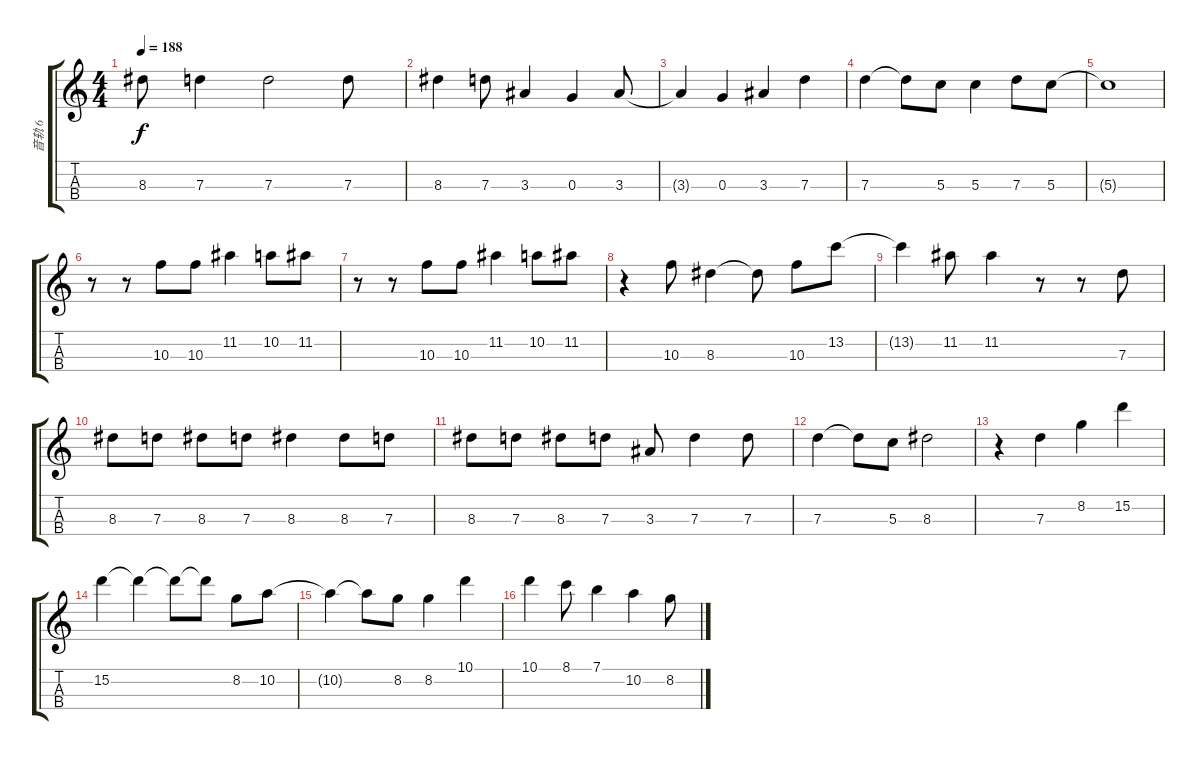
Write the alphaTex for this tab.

\track ("音轨 6" "音轨 6") {instrument slapbass1}
\staff {score tabs}
\tuning (E4 B3 G3 D3) {hide}
\ts (4 4)
\tempo 188
\clef g2
\ks c
8.3{t}.8{dy f} 7.3.4 7.3.2 7.3.8 |
8.3.4 7.3.8 3.3.4 0.3.4 3.3.8 |
3.3{t}.4 0.3.4 3.3.4 7.3.4 |
7.3.4 7.3{t}.8 5.3.8 5.3.4 7.3.8 5.3.8 |
5.3{t}.1 |
r.8 r.8 10.3.8 10.3.8 11.2.4 10.2.8 11.2.8 |
r.8 r.8 10.3.8 10.3.8 11.2.4 10.2.8 11.2.8 |
r.4 10.3.8 8.3.4 8.3{t}.8 10.3.8 13.2.8 |
13.2{t}.4 11.2.8 11.2.4 r.8 r.8 7.3.8 |
8.3.8 7.3.8 8.3.8 7.3.8 8.3.4 8.3.8 7.3.8 |
8.3.8 7.3.8 8.3.8 7.3.8 3.3.8 7.3.4 7.3.8 |
7.3.4 7.3{t}.8 5.3.8 8.3.2 |
r.4 7.3.4 8.2.4 15.2.4 |
15.2.4 15.2{t}.4 15.2{t}.8 15.2{t}.8 8.2.8 10.2.8 |
10.2{t}.4 10.2{t}.8 8.2.8 8.2.4 10.1.4 |
10.1.4 8.1.8 7.1.4 10.2.4 8.2.8
